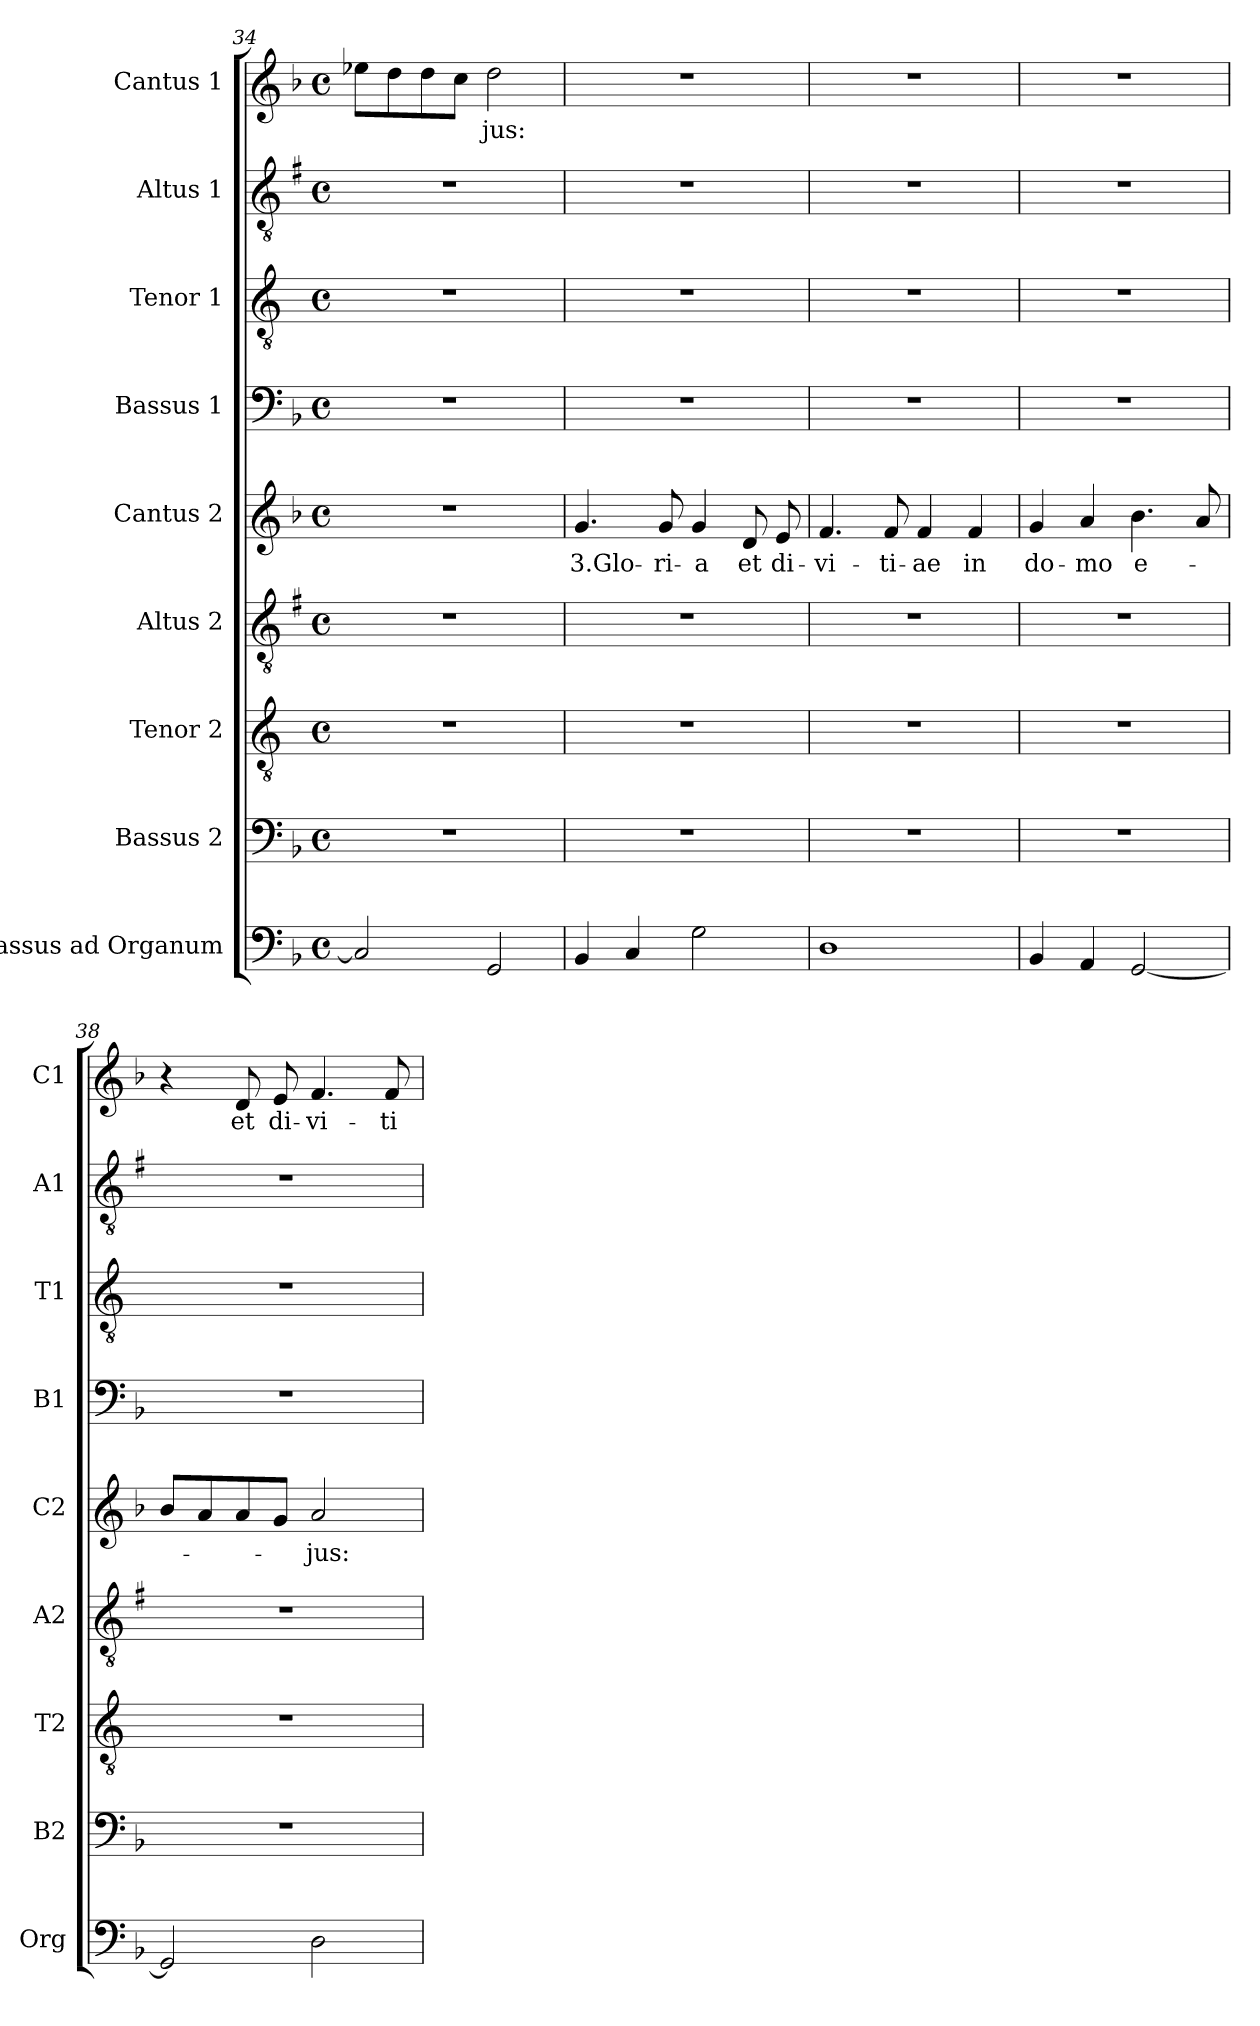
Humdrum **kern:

**kern	**kern	**kern	**kern	**kern	**text	**kern	**kern	**kern	**kern	**text
*part9	*part8	*part7	*part6	*part5	*part5	*part4	*part3	*part2	*part1	*part1
*staff9	*staff8	*staff7	*staff6	*staff5	*staff5	*staff4	*staff3	*staff2	*staff1	*staff1
*I"Bassus ad Organum	*I"Bassus 2	*I"Tenor 2	*I"Altus 2	*I"Cantus 2	*	*I"Bassus 1	*I"Tenor 1	*I"Altus 1	*I"Cantus 1	*
*I'Org	*I'B2	*I'T2	*I'A2	*I'C2	*	*I'B1	*I'T1	*I'A1	*I'C1	*
*clefF4	*clefF4	*clefGv2	*clefGv2	*clefG2	*	*clefF4	*clefGv2	*clefGv2	*clefG2	*
*	*	*ITrd4c7	*ITrd1c2	*	*	*	*ITrd4c7	*ITrd1c2	*	*
*k[b-]	*k[b-]	*k[b-]	*k[b-]	*k[b-]	*	*k[b-]	*k[b-]	*k[b-]	*k[b-]	*
*F:	*F:	*F:	*F:	*F:	*	*F:	*F:	*F:	*F:	*
*M4/4	*M4/4	*M4/4	*M4/4	*M4/4	*	*M4/4	*M4/4	*M4/4	*M4/4	*
*met(c)	*met(c)	*met(c)	*met(c)	*met(c)	*	*met(c)	*met(c)	*met(c)	*met(c)	*
=34	=34	=34	=34	=34	=34	=34	=34	=34	=34	=34
2C/]	1r	1r	1r	1r	.	1r	1r	1r	8ee-X\L	.
.	.	.	.	.	.	.	.	.	8dd\	.
.	.	.	.	.	.	.	.	.	8dd\	.
.	.	.	.	.	.	.	.	.	8cc\J	.
!	!	!	!	!	!	!	!	!	!	!LO:LY:b
2GG/	.	.	.	.	.	.	.	.	2dd\	-jus:
=35	=35	=35	=35	=35	=35	=35	=35	=35	=35	=35
!	!	!	!	!	!LO:LY:b	!	!	!	!	!
4BB-/	1r	1r	1r	4.g/	3.Glo-	1r	1r	1r	1r	.
4C/	.	.	.	.	.	.	.	.	.	.
!	!	!	!	!	!LO:LY:b	!	!	!	!	!
.	.	.	.	8g/	-ri-	.	.	.	.	.
!	!	!	!	!	!LO:LY:b	!	!	!	!	!
2G\	.	.	.	4g/	-a	.	.	.	.	.
!	!	!	!	!	!LO:LY:b	!	!	!	!	!
.	.	.	.	8d/	et	.	.	.	.	.
!	!	!	!	!	!LO:LY:b	!	!	!	!	!
.	.	.	.	8e/	di-	.	.	.	.	.
=36	=36	=36	=36	=36	=36	=36	=36	=36	=36	=36
!	!	!	!	!	!LO:LY:b	!	!	!	!	!
1D	1r	1r	1r	4.f/	-vi-	1r	1r	1r	1r	.
!	!	!	!	!	!LO:LY:b	!	!	!	!	!
.	.	.	.	8f/	-ti-	.	.	.	.	.
!	!	!	!	!	!LO:LY:b	!	!	!	!	!
.	.	.	.	4f/	-ae	.	.	.	.	.
!	!	!	!	!	!LO:LY:b	!	!	!	!	!
.	.	.	.	4f/	in	.	.	.	.	.
=37	=37	=37	=37	=37	=37	=37	=37	=37	=37	=37
!	!	!	!	!	!LO:LY:b	!	!	!	!	!
4BB-/	1r	1r	1r	4g/	do-	1r	1r	1r	1r	.
!	!	!	!	!	!LO:LY:b	!	!	!	!	!
4AA/	.	.	.	4a/	-mo	.	.	.	.	.
!	!	!	!	!	!LO:LY:b	!	!	!	!	!
[2GG/	.	.	.	4.b-\	e-	.	.	.	.	.
.	.	.	.	8a/	.	.	.	.	.	.
!!LO:LB:g=z
=38	=38	=38	=38	=38	=38	=38	=38	=38	=38	=38
2GG/]	1r	1r	1r	8b-/L	.	1r	1r	1r	4r	.
.	.	.	.	8a/	.	.	.	.	.	.
!	!	!	!	!	!	!	!	!	!	!LO:LY:b
.	.	.	.	8a/	.	.	.	.	8d/	et
!	!	!	!	!	!	!	!	!	!	!LO:LY:b
.	.	.	.	8g/J	.	.	.	.	8e/	di-
!	!	!	!	!	!LO:LY:b	!	!	!	!	!LO:LY:b
2D\	.	.	.	2a/	-jus:	.	.	.	4.f/	-vi-
!	!	!	!	!	!	!	!	!	!	!LO:LY:b
.	.	.	.	.	.	.	.	.	8f/	-ti-
=	=	=	=	=	=	=	=	=	=	=
*-	*-	*-	*-	*-	*-	*-	*-	*-	*-	*-
